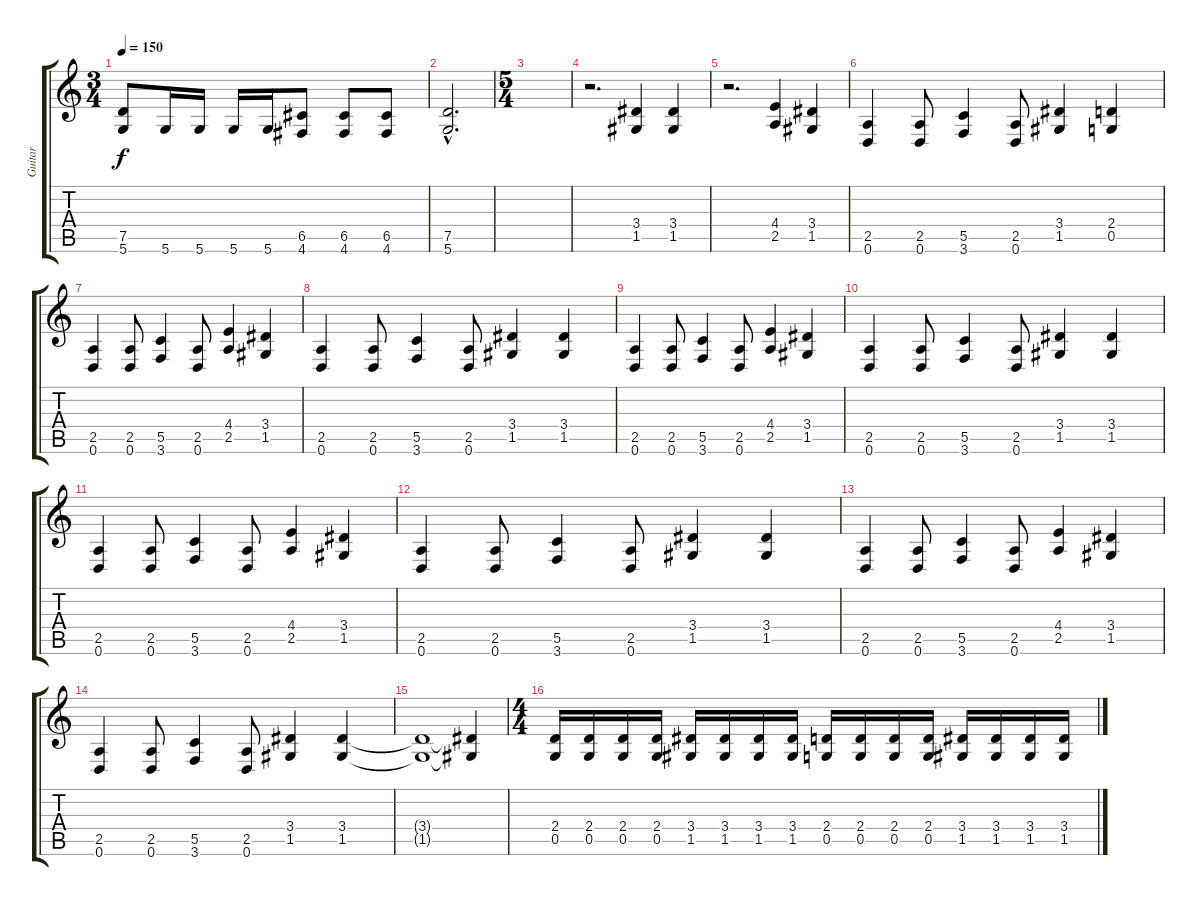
\track ("Guitar" "Guitar") {instrument distortionguitar}
\staff {score tabs}
\tuning (D4 A3 F3 C3 G2 D2) {hide}
\ts (3 4)
\tempo 150
\clef g2
\ks c
(7.5 5.6).8{dy f} 5.6.16 5.6.16 5.6.16 5.6.16 (6.5 4.6).8 (6.5 4.6).8 (6.5 4.6).8 |
(7.5{hac} 5.6{hac}).2{d} |
\ts (5 4)
|
r.2{d} (3.4 1.5).4 (3.4 1.5).4 |
r.2{d} (4.4 2.5).4 (3.4 1.5).4 |
(2.5 0.6).4 (2.5 0.6).8 (5.5 3.6).4 (2.5 0.6).8 (3.4 1.5).4 (2.4 0.5).4 |
(2.5 0.6).4 (2.5 0.6).8 (5.5 3.6).4 (2.5 0.6).8 (4.4 2.5).4 (3.4 1.5).4 |
(2.5 0.6).4 (2.5 0.6).8 (5.5 3.6).4 (2.5 0.6).8 (3.4 1.5).4 (3.4 1.5).4 |
(2.5 0.6).4 (2.5 0.6).8 (5.5 3.6).4 (2.5 0.6).8 (4.4 2.5).4 (3.4 1.5).4 |
(2.5 0.6).4 (2.5 0.6).8 (5.5 3.6).4 (2.5 0.6).8 (3.4 1.5).4 (3.4 1.5).4 |
(2.5 0.6).4 (2.5 0.6).8 (5.5 3.6).4 (2.5 0.6).8 (4.4 2.5).4 (3.4 1.5).4 |
(2.5 0.6).4 (2.5 0.6).8 (5.5 3.6).4 (2.5 0.6).8 (3.4 1.5).4 (3.4 1.5).4 |
(2.5 0.6).4 (2.5 0.6).8 (5.5 3.6).4 (2.5 0.6).8 (4.4 2.5).4 (3.4 1.5).4 |
(2.5 0.6).4 (2.5 0.6).8 (5.5 3.6).4 (2.5 0.6).8 (3.4 1.5).4 (3.4 1.5).4 |
(3.4{t} 1.5{t}).1 (3.4{t} 1.5{t}).4 |
\ts (4 4)
(2.4 0.5).16 (2.4 0.5).16 (2.4 0.5).16 (2.4 0.5).16 (3.4 1.5).16 (3.4 1.5).16 (3.4 1.5).16 (3.4 1.5).16 (2.4 0.5).16 (2.4 0.5).16 (2.4 0.5).16 (2.4 0.5).16 (3.4 1.5).16 (3.4 1.5).16 (3.4 1.5).16 (3.4 1.5).16
